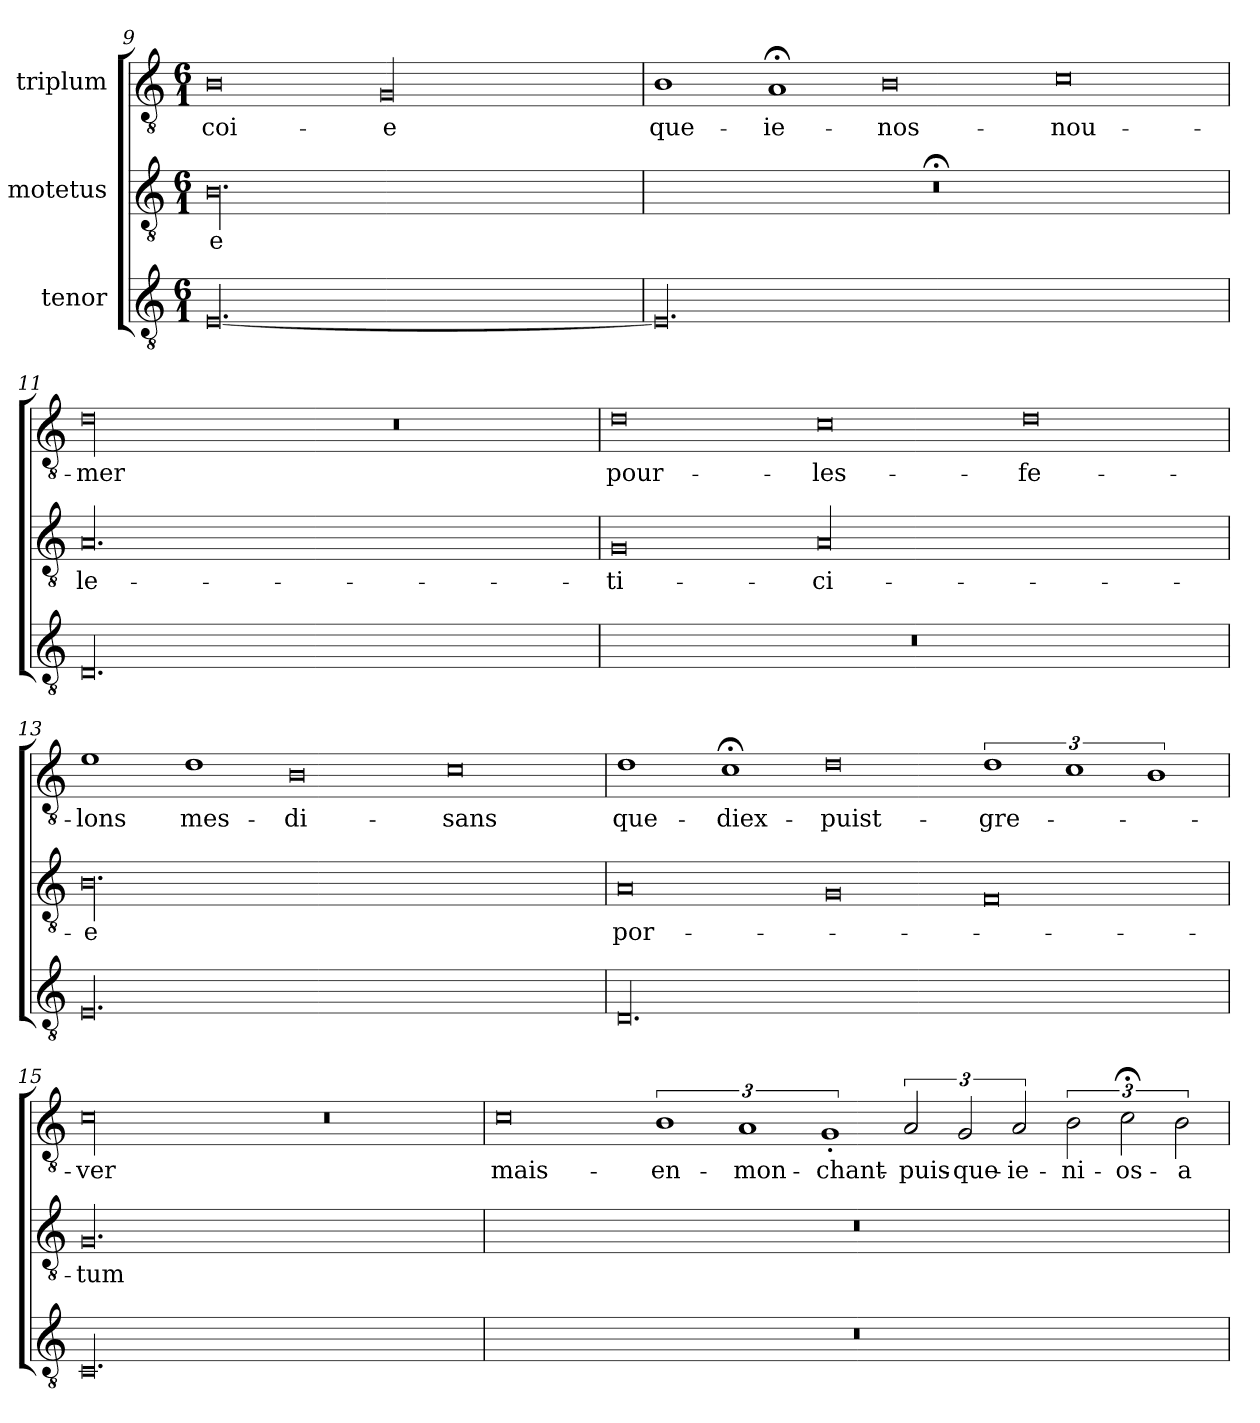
**kern	**kern	**text	**kern	**text
*part3	*part2	*part2	*part1	*part1
*staff3	*staff2	*staff2	*staff1	*staff1
*I"tenor	*I"motetus	*	*I"triplum	*
*clefGv2	*clefGv2	*	*clefGv2	*
*k[]	*k[]	*	*k[]	*
*C:	*C:	*	*C:	*
*M6/1	*M6/1	*	*M6/1	*
=9	=9	=9	=9	=9
[00.E/	00.B\	-e	0B\	coi-
.	.	.	00G/	-e
=10	=10	=10	=10	=10
00.E/]	00.r;<	.	1B\	que-
.	.	.	1A;</	ie-
.	.	.	0B\	nos-
.	.	.	0c\	nou-
=11	=11	=11	=11	=11
00.D/	00.A/	le-	00d\	-mer
.	.	.	0r	.
=12	=12	=12	=12	=12
00.r	0G/	-ti-	0d\	pour-
.	00A/	-ci-	0c\	les-
.	.	.	0d\	fe-
=13	=13	=13	=13	=13
00.E/	00.B\	-e	1e\	-lons
.	.	.	1d\	mes-
.	.	.	0B\	-di-
.	.	.	0c\	-sans
=14	=14	=14	=14	=14
00.D/	0A/	por-	1d\	que-
.	.	.	1c;<\	diex-
.	0G/	.	0d\	puist-
.	0F/	.	3%2d\	gre-
.	.	.	3%2c\	.
.	.	.	3%2B\	.
=15	=15	=15	=15	=15
00.C/	00.G/	-tum	00c\	-ver
.	.	.	0r	.
=16	=16	=16	=16	=16
00.r	00.r	.	0c\	mais-
.	.	.	3%2B\	en-
.	.	.	3%2A/	mon-
.	.	.	3%2G'/	chant-
.	.	.	3A/	puis-
.	.	.	3G/	que-
.	.	.	3A/	ie-
.	.	.	3B\	ni-
.	.	.	3c;<\	os-
.	.	.	3B\	a-
=	=	=	=	=
*-	*-	*-	*-	*-
